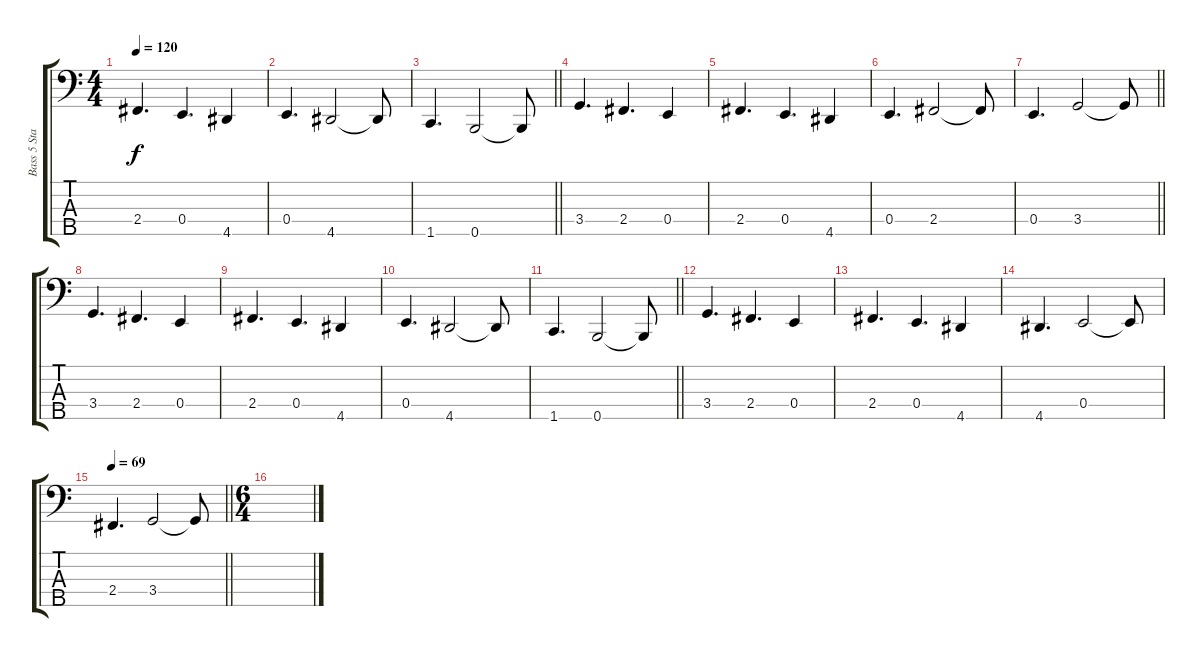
\track ("Bass 5 Standard" "Bass 5 Sta") {instrument electricbassfinger}
\staff {score tabs}
\tuning (G2 D2 A1 E1 B0) {hide}
\ts (4 4)
\tempo 120
\clef f4
\ks c
2.4.4{d dy f} 0.4.4{d} 4.5.4 |
0.4.4{d} 4.5.2 4.5{t}.8 |
\barLineRight lightlight
1.5.4{d} 0.5.2 0.5{t}.8 |
3.4.4{d} 2.4.4{d} 0.4.4 |
2.4.4{d} 0.4.4{d} 4.5.4 |
0.4.4{d} 2.4.2 2.4{t}.8 |
\barLineRight lightlight
0.4.4{d} 3.4.2 3.4{t}.8 |
3.4.4{d} 2.4.4{d} 0.4.4 |
2.4.4{d} 0.4.4{d} 4.5.4 |
0.4.4{d} 4.5.2 4.5{t}.8 |
\barLineRight lightlight
1.5.4{d} 0.5.2 0.5{t}.8 |
3.4.4{d} 2.4.4{d} 0.4.4 |
2.4.4{d} 0.4.4{d} 4.5.4 |
4.5.4{d} 0.4.2 0.4{t}.8 |
\tempo 69
\barLineRight lightlight
2.4.4{d} 3.4.2 3.4{t}.8 |
\ts (6 4)
